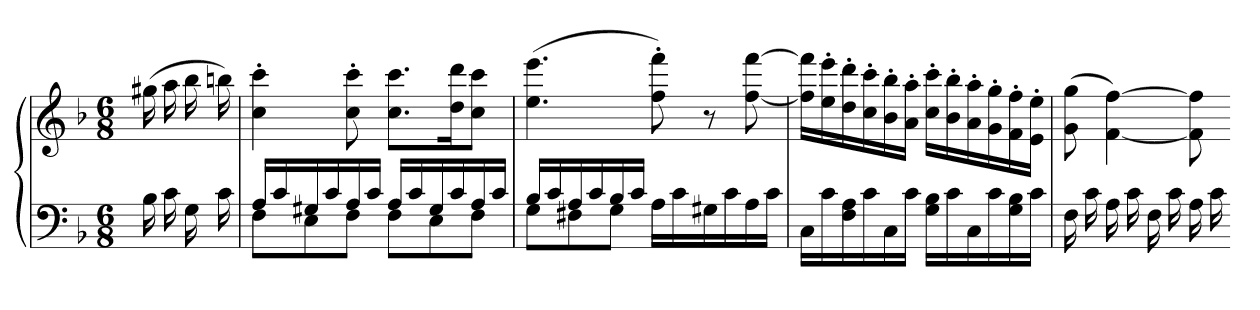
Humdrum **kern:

**kern	**kern
*part1	*part1
*staff2	*staff1
*clefF4	*clefG2
*k[b-]	*k[b-]
*F:	*F:
*M6/8	*M6/8
=	=
16B-	(16gg#X
16c	16aa
16G	16bb-
16c	16bbn)
=143	=143
*^	*
16ALL	8FL	4cc' 4ccc'
16c	.	.
16G#X	8E	.
16c	.	.
16A	8FJ	8cc' 8ccc'
16cJJ	.	.
16ALL	8FL	8.cc 8.cccL
16c	.	.
16G#	8E	.
16c	.	16dd 16dddK
16A	8FJ	8cc 8cccJ
16cJJ	.	.
=144	=144	=144
16B-LL	8GL	(4.ee 4.eee
16c	.	.
16A	8F#X	.
16c	.	.
16B-	8GJ	.
16cJJ	.	.
16ALL	4.ryy	8ff' 8fff')
16c	.	.
16G#X	.	8r
16c	.	.
16A	.	[8ff [8fff
16cJJ	.	.
*v	*v	*
=145	=145
16CLL	16ff] 16fff]LL
16c	16ee' 16eee'
16F 16A	16dd' 16ddd'
16c	16cc' 16ccc'
16C	16b-' 16bb-'
16cJJ	16a' 16aa'JJ
16G 16B-LL	16cc' 16ccc'LL
16c	16b-' 16bb-'
16C	16a' 16aa'
16c	16g' 16gg'
16G 16B-	16f' 16ff'
16cJJ	16e' 16ee'JJ
=146	=146
16F	(8g 8gg
16c	.
16A	[4f [4ff)
16c	.
16F	.
16c	.
16A	8f] 8ff]
16c	.
=-	=-
*-	*-
